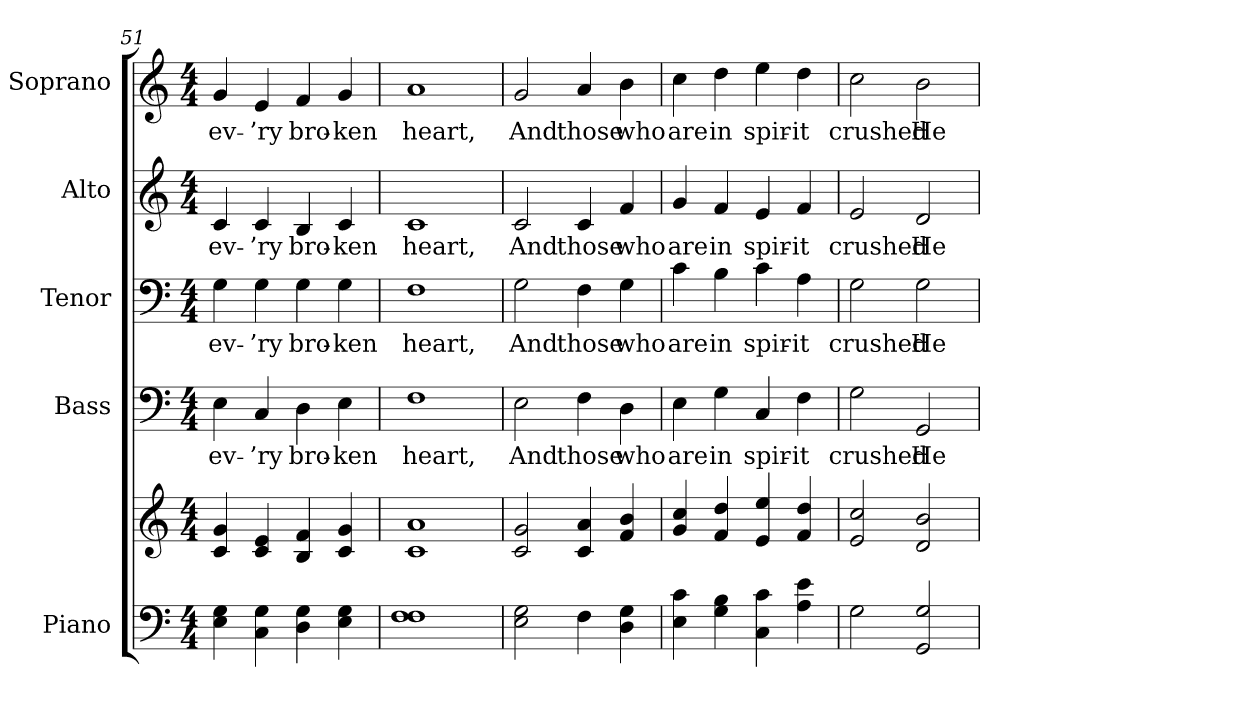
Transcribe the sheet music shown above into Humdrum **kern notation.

**kern	**kern	**kern	**text	**kern	**text	**kern	**text	**kern	**text
*part5	*part5	*part4	*part4	*part3	*part3	*part2	*part2	*part1	*part1
*staff6	*staff5	*staff4	*staff4	*staff3	*staff3	*staff2	*staff2	*staff1	*staff1
*I"Piano	*	*I"Bass	*	*I"Tenor	*	*I"Alto	*	*I"Soprano	*
*I'Pno.	*	*I'B.	*	*I'T.	*	*I'A.	*	*I'S.	*
*clefF4	*clefG2	*clefF4	*	*clefF4	*	*clefG2	*	*clefG2	*
*k[]	*k[]	*k[]	*	*k[]	*	*k[]	*	*k[]	*
*C:	*C:	*C:	*	*C:	*	*C:	*	*C:	*
*M4/4	*M4/4	*M4/4	*	*M4/4	*	*M4/4	*	*M4/4	*
=51	=51	=51	=51	=51	=51	=51	=51	=51	=51
!	!	!	!LO:LY:b:color=#000000	!	!	!	!	!	!
!	!	!	!	!	!LO:LY:b:color=#000000	!	!	!	!
!	!	!	!	!	!	!	!LO:LY:b:color=#000000	!	!
!	!	!	!	!	!	!	!	!	!LO:LY:b:color=#000000
4Ei\ 4Gi	4ci/ 4gi	4Ei\	ev-	4Gi\	ev-	4ci/	ev-	4gi/	ev-
!	!	!	!LO:LY:b:color=#000000	!	!	!	!	!	!
!	!	!	!	!	!LO:LY:b:color=#000000	!	!	!	!
!	!	!	!	!	!	!	!LO:LY:b:color=#000000	!	!
!	!	!	!	!	!	!	!	!	!LO:LY:b:color=#000000
4Ci\ 4Gi	4ci/ 4ei	4Ci/	-’ry	4Gi\	-’ry	4ci/	-’ry	4ei/	-’ry
!	!	!	!LO:LY:b:color=#000000	!	!	!	!	!	!
!	!	!	!	!	!LO:LY:b:color=#000000	!	!	!	!
!	!	!	!	!	!	!	!LO:LY:b:color=#000000	!	!
!	!	!	!	!	!	!	!	!	!LO:LY:b:color=#000000
4Di\ 4Gi	4Bi/ 4fi	4Di\	bro-	4Gi\	bro-	4Bi/	bro-	4fi/	bro-
!	!	!	!LO:LY:b:color=#000000	!	!	!	!	!	!
!	!	!	!	!	!LO:LY:b:color=#000000	!	!	!	!
!	!	!	!	!	!	!	!LO:LY:b:color=#000000	!	!
!	!	!	!	!	!	!	!	!	!LO:LY:b:color=#000000
4Ei\ 4Gi	4ci/ 4gi	4Ei\	-ken	4Gi\	-ken	4ci/	-ken	4gi/	-ken
=52	=52	=52	=52	=52	=52	=52	=52	=52	=52
!	!	!	!LO:LY:b:color=#000000	!	!	!	!	!	!
!	!	!	!	!	!LO:LY:b:color=#000000	!	!	!	!
!	!	!	!	!	!	!	!LO:LY:b:color=#000000	!	!
!	!	!	!	!	!	!	!	!	!LO:LY:b:color=#000000
1Fi 1Fi	1ci 1ai	1Fi	heart,	1Fi	heart,	1ci	heart,	1ai	heart,
!!LO:PB:g=z
=53	=53	=53	=53	=53	=53	=53	=53	=53	=53
!	!	!	!LO:LY:b:color=#000000	!	!	!	!	!	!
!	!	!	!	!	!LO:LY:b:color=#000000	!	!	!	!
!	!	!	!	!	!	!	!LO:LY:b:color=#000000	!	!
!	!	!	!	!	!	!	!	!	!LO:LY:b:color=#000000
2Ei\ 2Gi	2ci/ 2gi	2Ei\	And	2Gi\	And	2ci/	And	2gi/	And
!	!	!	!LO:LY:b:color=#000000	!	!	!	!	!	!
!	!	!	!	!	!LO:LY:b:color=#000000	!	!	!	!
!	!	!	!	!	!	!	!LO:LY:b:color=#000000	!	!
!	!	!	!	!	!	!	!	!	!LO:LY:b:color=#000000
4Fi\	4ci/ 4ai	4Fi\	those	4Fi\	those	4ci/	those	4ai/	those
!	!	!	!LO:LY:b:color=#000000	!	!	!	!	!	!
!	!	!	!	!	!LO:LY:b:color=#000000	!	!	!	!
!	!	!	!	!	!	!	!LO:LY:b:color=#000000	!	!
!	!	!	!	!	!	!	!	!	!LO:LY:b:color=#000000
4Di\ 4Gi	4fi/ 4bi	4Di\	who	4Gi\	who	4fi/	who	4bi\	who
=54	=54	=54	=54	=54	=54	=54	=54	=54	=54
!	!	!	!LO:LY:b:color=#000000	!	!	!	!	!	!
!	!	!	!	!	!LO:LY:b:color=#000000	!	!	!	!
!	!	!	!	!	!	!	!LO:LY:b:color=#000000	!	!
!	!	!	!	!	!	!	!	!	!LO:LY:b:color=#000000
4Ei\ 4ci	4gi/ 4cci	4Ei\	are	4ci\	are	4gi/	are	4cci\	are
!	!	!	!LO:LY:b:color=#000000	!	!	!	!	!	!
!	!	!	!	!	!LO:LY:b:color=#000000	!	!	!	!
!	!	!	!	!	!	!	!LO:LY:b:color=#000000	!	!
!	!	!	!	!	!	!	!	!	!LO:LY:b:color=#000000
4Gi\ 4Bi	4fi/ 4ddi	4Gi\	in	4Bi\	in	4fi/	in	4ddi\	in
!	!	!	!LO:LY:b:color=#000000	!	!	!	!	!	!
!	!	!	!	!	!LO:LY:b:color=#000000	!	!	!	!
!	!	!	!	!	!	!	!LO:LY:b:color=#000000	!	!
!	!	!	!	!	!	!	!	!	!LO:LY:b:color=#000000
4Ci\ 4ci	4ei/ 4eei	4Ci/	spir-	4ci\	spir-	4ei/	spir-	4eei\	spir-
!	!	!	!LO:LY:b:color=#000000	!	!	!	!	!	!
!	!	!	!	!	!LO:LY:b:color=#000000	!	!	!	!
!	!	!	!	!	!	!	!LO:LY:b:color=#000000	!	!
!	!	!	!	!	!	!	!	!	!LO:LY:b:color=#000000
4Ai\ 4ei	4fi/ 4ddi	4Fi\	-it	4Ai\	-it	4fi/	-it	4ddi\	-it
=55	=55	=55	=55	=55	=55	=55	=55	=55	=55
!	!	!	!LO:LY:b:color=#000000	!	!	!	!	!	!
!	!	!	!	!	!LO:LY:b:color=#000000	!	!	!	!
!	!	!	!	!	!	!	!LO:LY:b:color=#000000	!	!
!	!	!	!	!	!	!	!	!	!LO:LY:b:color=#000000
2Gi\	2ei/ 2cci	2Gi\	crushed	2Gi\	crushed	2ei/	crushed	2cci\	crushed
!	!	!	!LO:LY:b:color=#000000	!	!	!	!	!	!
!	!	!	!	!	!LO:LY:b:color=#000000	!	!	!	!
!	!	!	!	!	!	!	!LO:LY:b:color=#000000	!	!
!	!	!	!	!	!	!	!	!	!LO:LY:b:color=#000000
2GGi/ 2Gi	2di/ 2bi	2GGi/	He	2Gi\	He	2di/	He	2bi\	He
=	=	=	=	=	=	=	=	=	=
*-	*-	*-	*-	*-	*-	*-	*-	*-	*-
